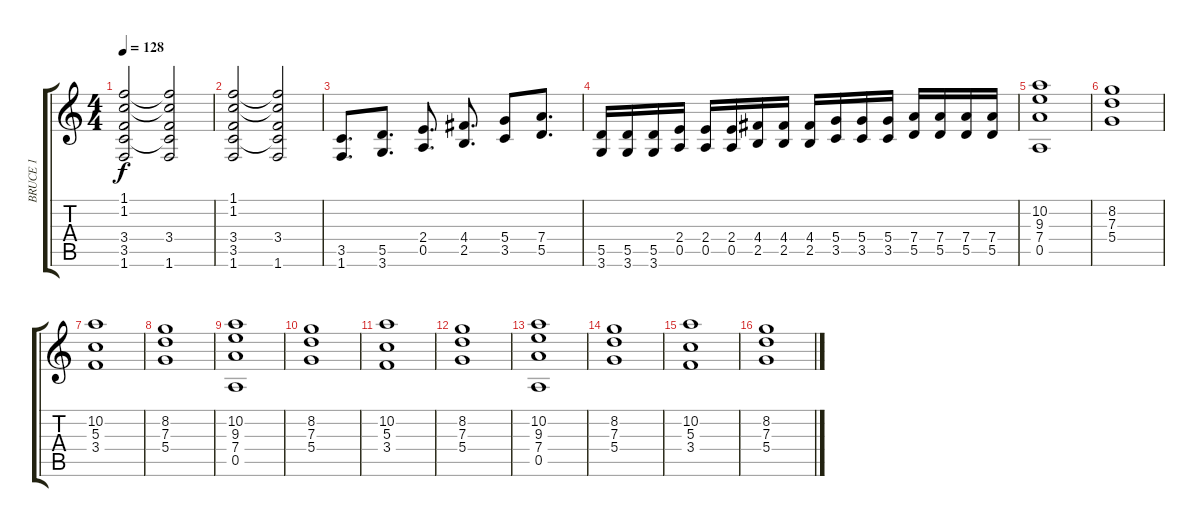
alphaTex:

\track ("BRUCE 1" "BRUCE 1") {instrument distortionguitar}
\staff {score tabs}
\tuning (E4 B3 G3 D3 A2 E2) {hide}
\ts (4 4)
\tempo 128
\clef g2
\ks c
(1.1 1.2 3.4 3.5 1.6).2{dy f} (1.1{t} 1.2{t} 3.4 3.5{t} 1.6).2 |
(1.1 1.2 3.4 3.5 1.6).2 (1.1{t} 1.2{t} 3.4 3.5{t} 1.6).2 |
(3.5 1.6).8{d} (5.5 3.6).8{d} (2.4 0.5).8{d} (4.4 2.5).8{d} (5.4 3.5).8 (7.4 5.5).8{d} |
(5.5 3.6).16 (5.5 3.6).16 (5.5 3.6).16 (2.4 0.5).16 (2.4 0.5).16 (2.4 0.5).16 (4.4 2.5).16 (4.4 2.5).16 (4.4 2.5).16 (5.4 3.5).16 (5.4 3.5).16 (5.4 3.5).16 (7.4 5.5).16 (7.4 5.5).16 (7.4 5.5).16 (7.4 5.5).16 |
(10.2 9.3 7.4 0.5).1 |
(8.2 7.3 5.4).1 |
(10.2 5.3 3.4).1 |
(8.2 7.3 5.4).1 |
(10.2 9.3 7.4 0.5).1 |
(8.2 7.3 5.4).1 |
(10.2 5.3 3.4).1 |
(8.2 7.3 5.4).1 |
(10.2 9.3 7.4 0.5).1 |
(8.2 7.3 5.4).1 |
(10.2 5.3 3.4).1 |
(8.2 7.3 5.4).1
